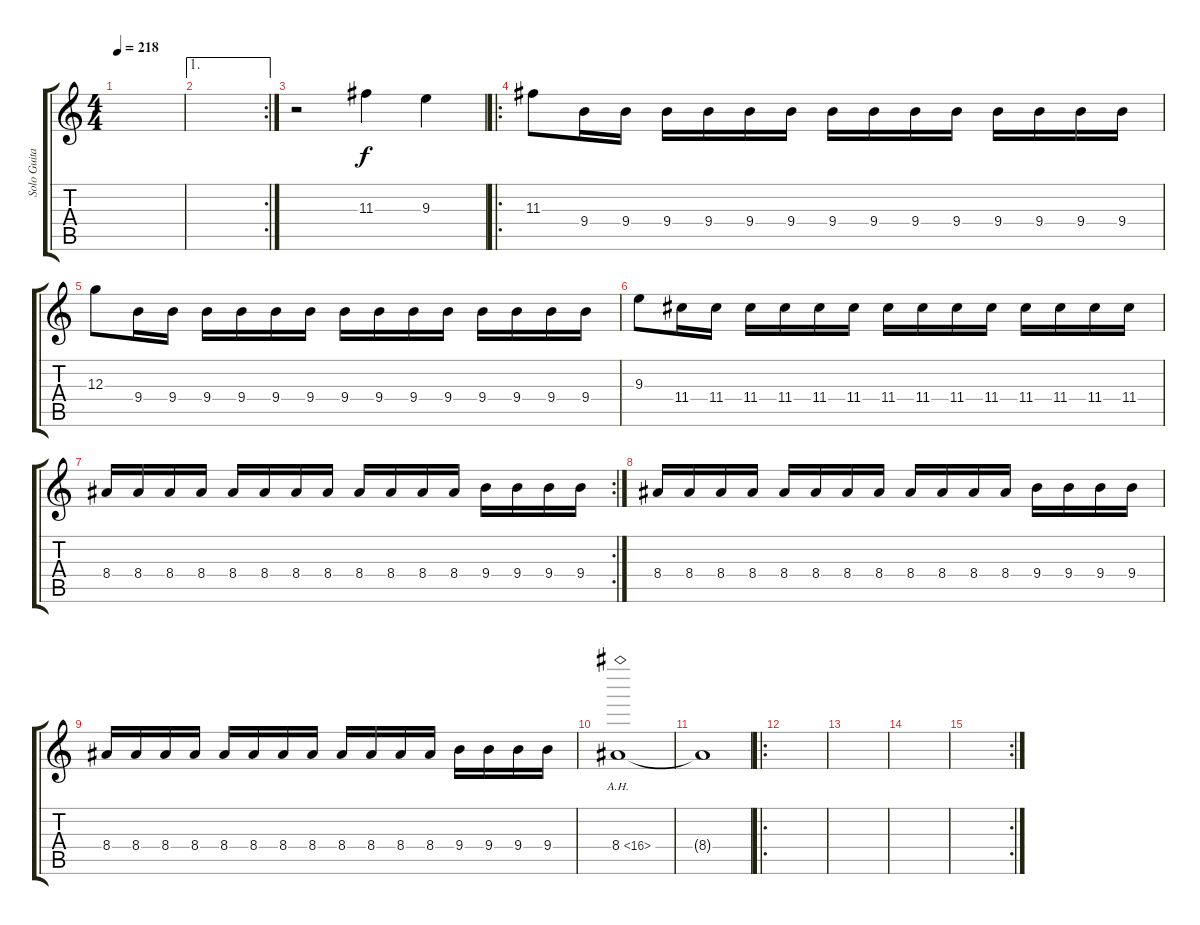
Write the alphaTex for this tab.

\track ("Solo Guitar" "Solo Guita") {instrument distortionguitar}
\staff {score tabs}
\tuning (E4 B3 G3 D3 A2 E2) {hide}
\ts (4 4)
\tempo 218
\clef g2
\ks c
|
\ae 1
\rc 2
|
r.2 11.3.4 9.3.4 |
\ro
11.3.8 9.4.16 9.4.16 9.4.16 9.4.16 9.4.16 9.4.16 9.4.16 9.4.16 9.4.16 9.4.16 9.4.16 9.4.16 9.4.16 9.4.16 |
12.3.8 9.4.16 9.4.16 9.4.16 9.4.16 9.4.16 9.4.16 9.4.16 9.4.16 9.4.16 9.4.16 9.4.16 9.4.16 9.4.16 9.4.16 |
9.3.8 11.4.16 11.4.16 11.4.16 11.4.16 11.4.16 11.4.16 11.4.16 11.4.16 11.4.16 11.4.16 11.4.16 11.4.16 11.4.16 11.4.16 |
\rc 2
8.4.16 8.4.16 8.4.16 8.4.16 8.4.16 8.4.16 8.4.16 8.4.16 8.4.16 8.4.16 8.4.16 8.4.16 9.4.16 9.4.16 9.4.16 9.4.16 |
8.4.16 8.4.16 8.4.16 8.4.16 8.4.16 8.4.16 8.4.16 8.4.16 8.4.16 8.4.16 8.4.16 8.4.16 9.4.16 9.4.16 9.4.16 9.4.16 |
8.4.16 8.4.16 8.4.16 8.4.16 8.4.16 8.4.16 8.4.16 8.4.16 8.4.16 8.4.16 8.4.16 8.4.16 9.4.16 9.4.16 9.4.16 9.4.16 |
8.4{ah 8}.1 |
8.4{t}.1 |
\ro
|
|
|
\rc 2
